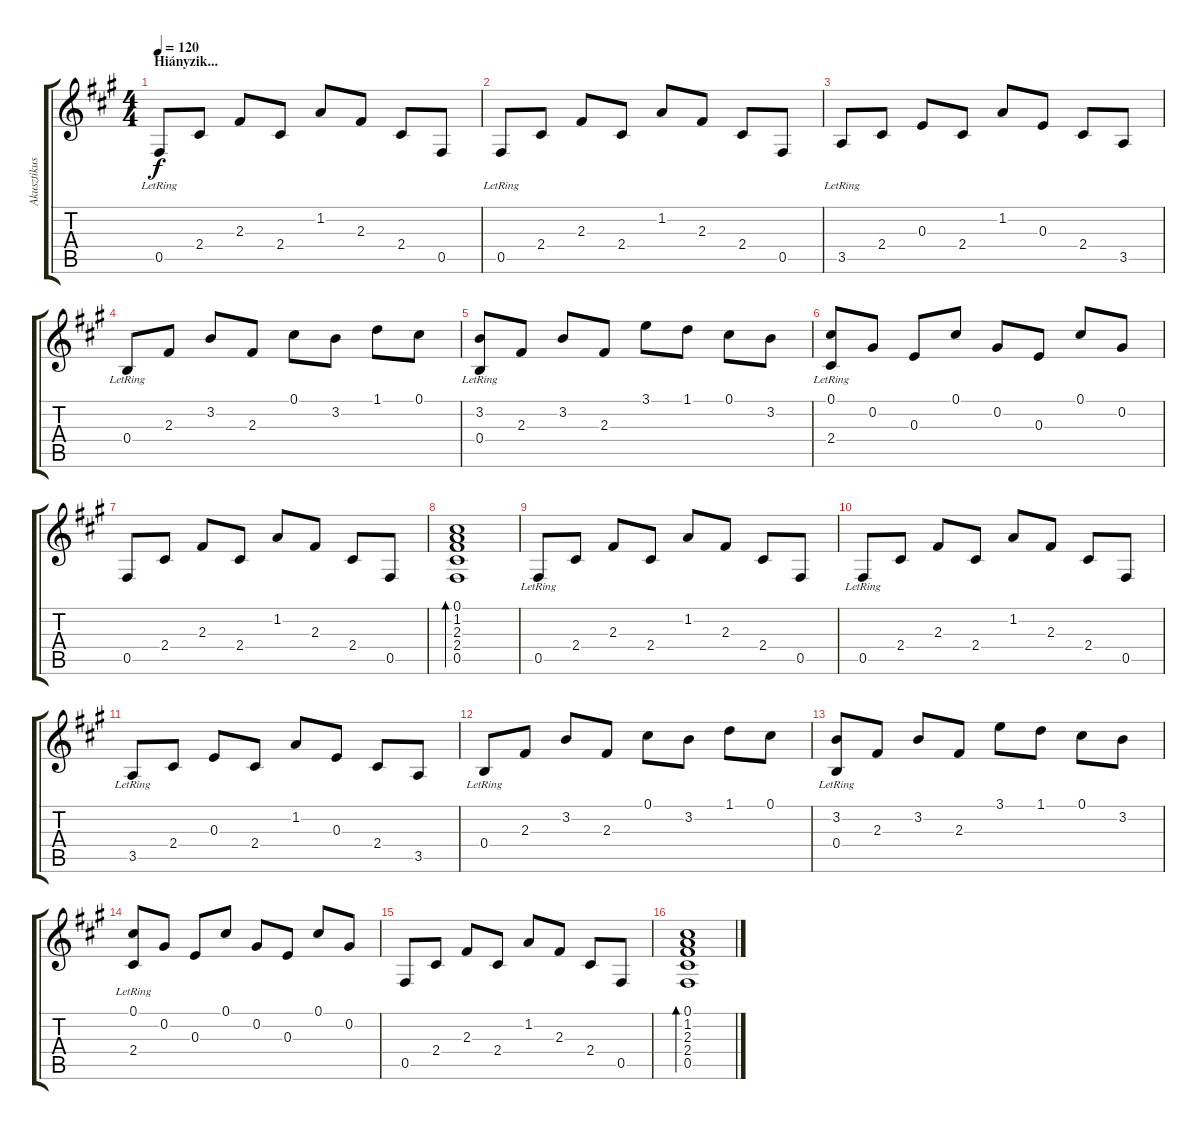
\track ("Akusztikus Jazz Gitár 1" "Akusztikus") {instrument electricguitarjazz}
\staff {score tabs}
\tuning (Db4 Ab3 E3 B2 Gb2 Db2) {hide}
\ts (4 4)
\section ("" "Hiányzik...")
\tempo 120
\clef g2
\ks a
0.5{lr}.8{dy f} 2.4.8 2.3.8 2.4.8 1.2.8 2.3.8 2.4.8 0.5.8 |
0.5{lr}.8 2.4.8 2.3.8 2.4.8 1.2.8 2.3.8 2.4.8 0.5.8 |
3.5{lr}.8 2.4.8 0.3.8 2.4.8 1.2.8 0.3.8 2.4.8 3.5.8 |
0.4{lr}.8 2.3.8 3.2.8 2.3.8 0.1.8 3.2.8 1.1.8 0.1.8 |
(3.2 0.4{lr}).8 2.3.8 3.2.8 2.3.8 3.1.8 1.1.8 0.1.8 3.2.8 |
(0.1 2.4{lr}).8 0.2.8 0.3.8 0.1.8 0.2.8 0.3.8 0.1.8 0.2.8 |
0.5.8 2.4.8 2.3.8 2.4.8 1.2.8 2.3.8 2.4.8 0.5.8 |
(0.1 1.2 2.3 2.4 0.5).1{bd 240} |
0.5{lr}.8 2.4.8 2.3.8 2.4.8 1.2.8 2.3.8 2.4.8 0.5.8 |
0.5{lr}.8 2.4.8 2.3.8 2.4.8 1.2.8 2.3.8 2.4.8 0.5.8 |
3.5{lr}.8 2.4.8 0.3.8 2.4.8 1.2.8 0.3.8 2.4.8 3.5.8 |
0.4{lr}.8 2.3.8 3.2.8 2.3.8 0.1.8 3.2.8 1.1.8 0.1.8 |
(3.2 0.4{lr}).8 2.3.8 3.2.8 2.3.8 3.1.8 1.1.8 0.1.8 3.2.8 |
(0.1 2.4{lr}).8 0.2.8 0.3.8 0.1.8 0.2.8 0.3.8 0.1.8 0.2.8 |
0.5.8 2.4.8 2.3.8 2.4.8 1.2.8 2.3.8 2.4.8 0.5.8 |
(0.1 1.2 2.3 2.4 0.5).1{bd 240}
